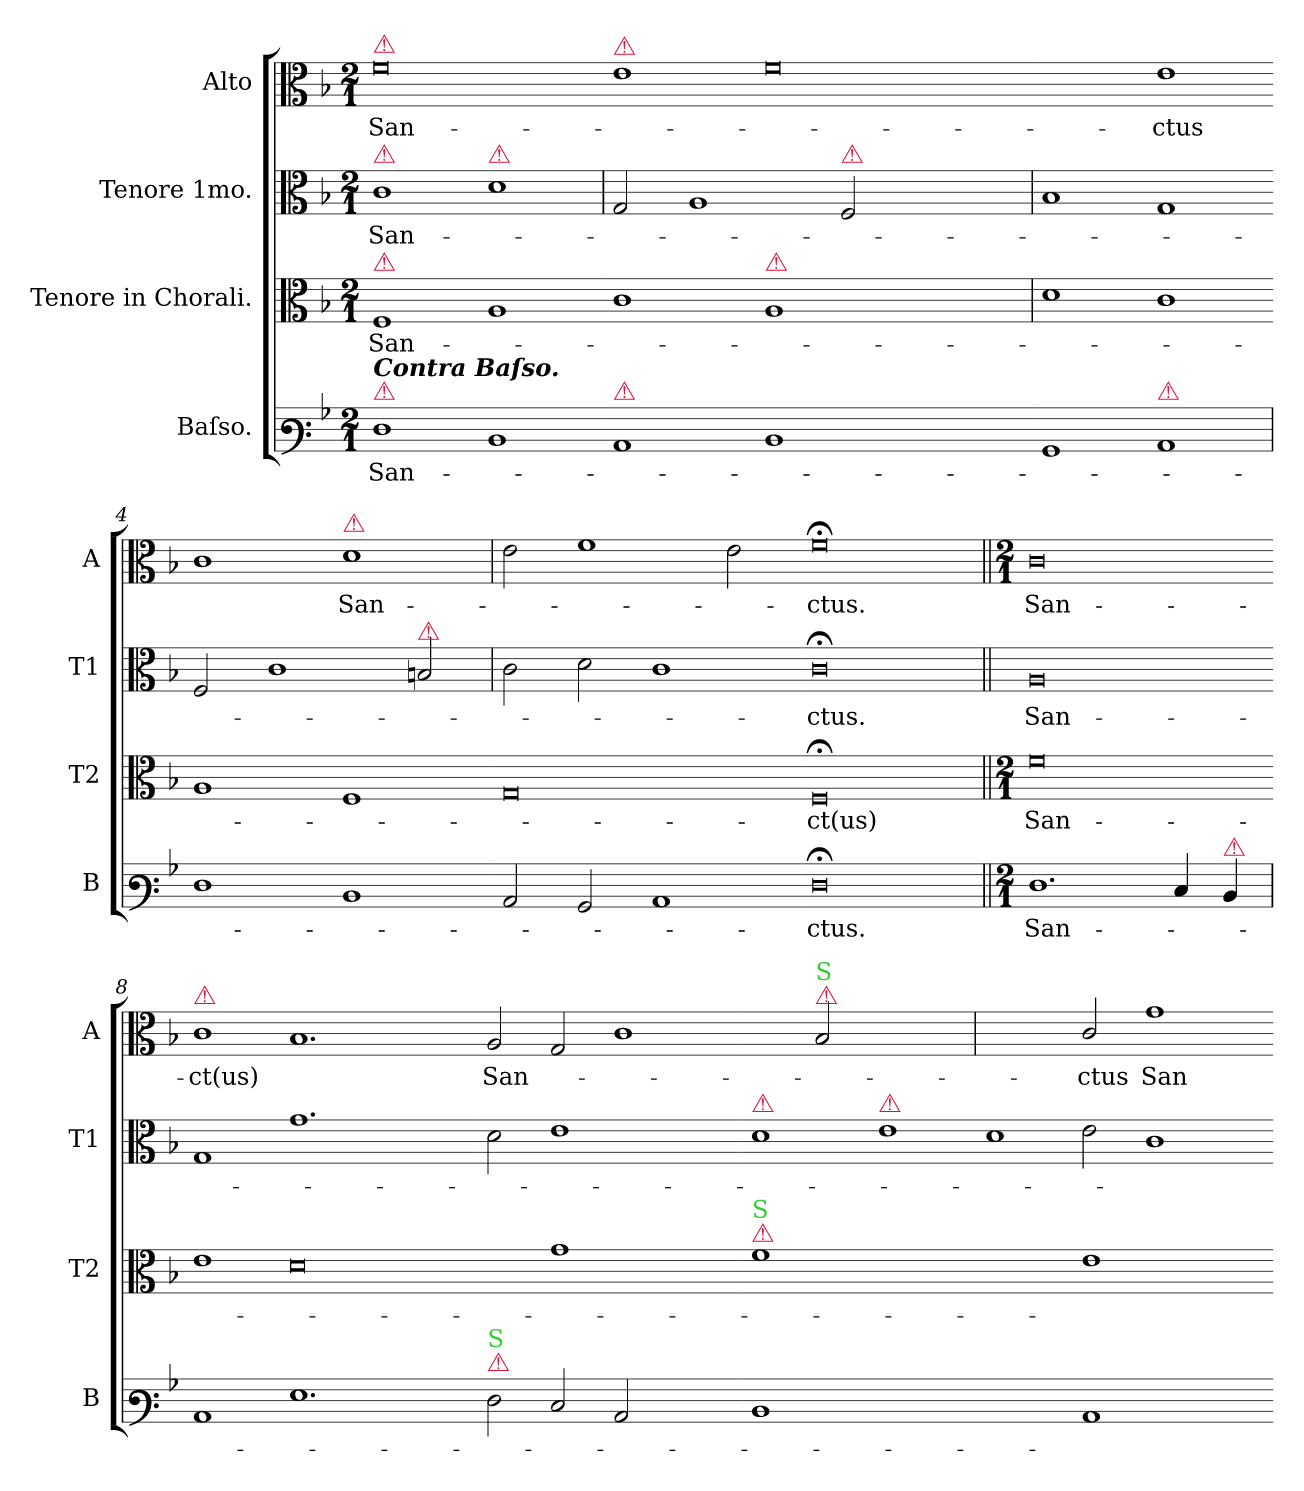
**kern	**text	**kern	**text	**kern	**text	**kern	**text
*part4	*part4	*part3	*part3	*part2	*part2	*part1	*part1
*staff4	*staff4	*staff3	*staff3	*staff2	*staff2	*staff1	*staff1
*I"Baſso.	*	*I"Tenore in Chorali.	*	*I"Tenore 1mo.	*	*I"Alto	*
*I'B	*	*I'T2	*	*I'T1	*	*I'A	*
*clefF3	*	*clefC3	*	*clefC3	*	*clefC3	*
*k[b-]	*	*k[b-]	*	*k[b-]	*	*k[b-]	*
*M2/1	*	*M2/1	*	*M2/1	*	*M2/1	*
=1	=1	=1	=1	=1	=1	=1	=1
!	!	!	!	!	!	!LO:TX:a:color=crimson:t=⚠	!
!	!	!	!	!LO:TX:a:color=crimson:t=⚠	!	!	!
!	!	!LO:TX:a:color=crimson:t=⚠	!	!	!	!	!
!LO:TX:a:color=crimson:t=⚠	!	!	!	!	!	!	!
!LO:TX:a:Bi:t=Contra Baſso.	!	!	!	!	!	!	!
1F	San-	1F	San-	1c	San-	0f	San-
!	!	!	!	!LO:TX:a:color=crimson:t=⚠	!	!	!
1D	.	1A	.	1d	.	.	.
=2-	=2-	=2-	=2-	=2	=2-	=2-	=2-
!	!	!	!	!	!	!LO:TX:a:color=crimson:t=⚠	!
!LO:TX:a:color=crimson:t=⚠	!	!	!	!	!	!	!
1C	.	1c	.	2G/	.	1e	.
.	.	.	.	1A	.	.	.
!	!	!LO:TX:a:color=crimson:t=⚠	!	!	!	!	!
1D	.	1A	.	.	.	0f	.
!	!	!	!	!LO:TX:a:color=crimson:t=⚠	!	!	!
.	.	.	.	2F/	.	.	.
1ryy	.	1ryy	.	1ryy	.	.	.
=3-	=3-	=3	=3-	=3	=3-	=3-	=3-
1BB-	.	1d	.	1B-	.	1ryy	.
!LO:TX:a:color=crimson:t=⚠	!	!	!	!	!	!	!
1C	.	1c	.	1G	.	1e	-ctus
=4	=4-	=4-	=4-	=4-	=4-	=4-	=4-
1F	.	1A	.	2F/	.	1c	.
.	.	.	.	1c	.	.	.
!	!	!	!	!	!	!LO:TX:a:color=crimson:t=⚠	!
1D	.	1F	.	.	.	1d	San-
!	!	!	!	!LO:TX:a:color=crimson:t=⚠	!	!	!
.	.	.	.	2Bn/	.	.	.
=5-	=5	=5-	=5	=5	=5	=5	=5
2C/	.	0G	.	2c\	.	2e\	.
2BB-/	.	.	.	2d\	.	1f	.
1C	.	.	.	1c	.	.	.
.	.	.	.	.	.	2e\	.
=6-	=6-	=6-	=6-	=6-	=6-	=6-	=6-
0F;<	-ctus.	0F;<	-ct(us)	0c;<	-ctus.	0f;<	-ctus.
=7||	=7||	=7||	=7||	=7||	=7||	=7||	=7||
*M2/1	*	*M2/1	*	*	*	*M2/1	*
1.F	San-	0f	San-	0A	San-	0c	San-
4E/	.	.	.	.	.	.	.
!LO:TX:a:color=crimson:t=⚠	!	!	!	!	!	!	!
4D/	.	.	.	.	.	.	.
=8	=8-	=8-	=8-	=8-	=8-	=8-	=8-
!	!	!	!	!	!	!LO:TX:a:color=crimson:t=⚠	!
1C	.	1e	.	1G	.	1c	-ct(us)
1.G	.	0d	.	1.g	.	1.B-	.
2ryy	.	.	.	2ryy	.	2ryy	.
=9-	=9-	=9-	=9-	=9-	=9-	=9-	=9-
!LO:TX:a:color=crimson:t=⚠	!	!	!	!	!	!	!
!LO:TX:a:color=limegreen:t=S	!	!	!	!	!	!	!
2F\	.	2ryy	.	2d\	.	2A/	San-
2E/	.	1g	.	1e	.	2G/	.
2C/	.	.	.	.	.	1c\	.
2ryy	.	2ryy	.	2ryy	.	.	.
=10-	=10-	=10-	=10-	=10-	=10-	=10-	=10-
!	!	!	!	!LO:TX:a:color=crimson:t=⚠	!	!	!
!	!	!LO:TX:a:color=crimson:t=⚠	!	!	!	!	!
!	!	!LO:TX:a:color=limegreen:t=S	!	!	!	!	!
1D	.	1f	.	1d	.	2ryy	.
!	!	!	!	!	!	!LO:TX:a:color=crimson:t=⚠	!
!	!	!	!	!	!	!LO:TX:a:color=limegreen:t=S	!
.	.	.	.	.	.	2B-/	.
!	!	!	!	!LO:TX:a:color=crimson:t=⚠	!	!	!
1ryy	.	1ryy	.	1e	.	1ryy	.
=11-	=11	=11-	=11	=11-	=11	=11	=11
1ryy	.	1ryy	.	1d	.	1ryy	.
1C	.	1e	.	2e\	.	2c/	-ctus
!	!	!	!	!	!	!	!LO:LY:i
.	.	.	.	1c\	.	1g\	San-
2ryy	.	2ryy	.	.	.	.	.
=-	=-	=-	=-	=-	=-	=-	=-
*-	*-	*-	*-	*-	*-	*-	*-
